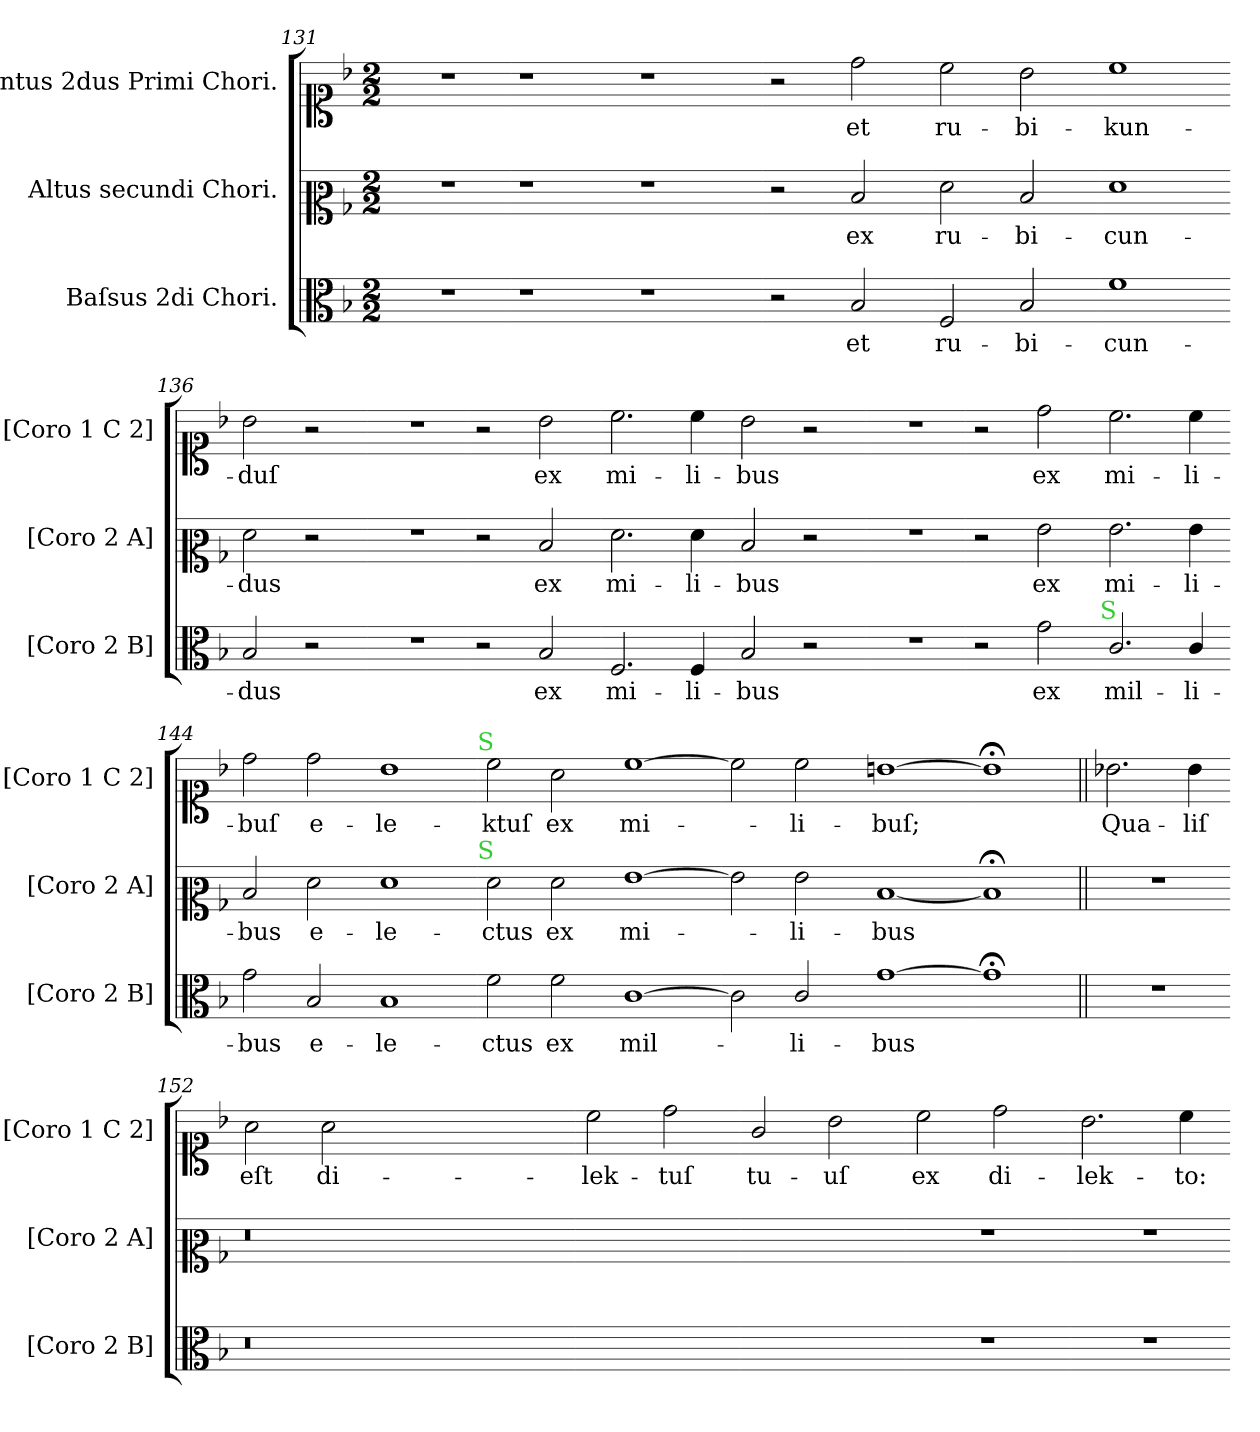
**kern	**text	**kern	**text	**kern	**text
*part3	*part3	*part2	*part2	*part1	*part1
*staff3	*staff3	*staff2	*staff2	*staff1	*staff1
*I"Baſsus 2di Chori.	*	*I"Altus secundi Chori.	*	*I"Cantus 2dus Primi Chori.	*
*I'[Coro 2 B]	*	*I'[Coro 2 A]	*	*I'[Coro 1 C 2]	*
*clefC3	*	*clefC2	*	*clefC1	*
*k[b-]	*	*k[b-]	*	*k[b-]	*
*F:	*	*F:	*	*F:	*
*M2/2	*	*M2/2	*	*M2/2	*
=131	=131	=131	=131	=131	=131
1r	.	1r	.	1r	.
=132-	=132-	=132-	=132-	=132-	=132-
1r	.	1r	.	1r	.
1r	.	1r	.	1r	.
=133-	=133-	=133-	=133-	=133-	=133-
2r	.	2r	.	2r	.
2B-/	et	2d/	ex	2dd\	et
=134-	=134-	=134-	=134-	=134-	=134-
2F/	ru-	2f\	ru-	2cc\	ru-
2B-/	-bi-	2d/	-bi-	2b-\	-bi-
=135-	=135-	=135-	=135-	=135-	=135-
1f	-cun-	1f	-cun-	1cc	-kun-
=136-	=136-	=136-	=136-	=136-	=136-
2B-/	-dus	2f\	-dus	2b-\	-duſ
2r	.	2r	.	2r	.
=137-	=137-	=137-	=137-	=137-	=137-
1r	.	1r	.	1r	.
=138-	=138-	=138-	=138-	=138-	=138-
2r	.	2r	.	2r	.
2B-/	ex	2d/	ex	2b-\	ex
=139-	=139-	=139-	=139-	=139-	=139-
2.F/	mi-	2.f\	mi-	2.cc\	mi-
4F/	-li-	4f\	-li-	4cc\	-li-
=140-	=140-	=140-	=140-	=140-	=140-
2B-/	-bus	2d/	-bus	2b-\	-bus
2r	.	2r	.	2r	.
=141-	=141-	=141-	=141-	=141-	=141-
1r	.	1r	.	1r	.
=142-	=142-	=142-	=142-	=142-	=142-
2r	.	2r	.	2r	.
2g\	ex	2g\	ex	2dd\	ex
!LO:TX:a:color=limegreen:t=S	!	!	!	!	!
=143-	=143-	=143-	=143-	=143-	=143-
2.c/	mil-	2.g\	mi-	2.cc\	mi-
4c/	-li-	4g\	-li-	4cc\	-li-
=144-	=144-	=144-	=144-	=144-	=144-
2g\	-bus	2d/	-bus	2dd\	-buſ
2B-/	e-	2f\	e-	2dd\	e-
=145-	=145-	=145-	=145-	=145-	=145-
1B-	-le-	1f	-le-	1b-	-le-
!	!	!	!	!LO:TX:a:color=limegreen:t=S	!
!	!	!LO:TX:a:color=limegreen:t=S	!	!	!
=146-	=146-	=146-	=146-	=146-	=146-
2f\	-ctus	2f\	-ctus	2cc\	-ktuſ
2f\	ex	2f\	ex	2a\	ex
=147-	=147-	=147-	=147-	=147-	=147-
[1c	mil-	[1g	mi-	[1cc	mi-
=148-	=148-	=148-	=148-	=148-	=148-
2c]	.	2g]	.	2cc]	.
2c/	-li-	2g\	-li-	2cc\	-li-
=149-	=149-	=149-	=149-	=149-	=149-
[1g	-bus	[1d	-bus	[1bn	-buſ;
=150-	=150-	=150-	=150-	=150-	=150-
1g;<;]	.	1d;<;]	.	1b;<;]	.
=151||	=151||	=151||	=151||	=151||	=151||
1r	.	1r	.	2.b-X\	Qua-
.	.	.	.	4b-\	-liſ
=152-	=152-	=152-	=152-	=152-	=152-
0.r	.	0.r	.	2a\	-eſt
.	.	.	.	2a\	di-
.	.	.	.	0ryy	.
=153-	=153-	=153-	=153-	=153-	=153-
1ryy	.	1ryy	.	2cc\	-lek-
.	.	.	.	2dd\	-tuſ
=154-	=154-	=154-	=154-	=154-	=154-
1ryy	.	1ryy	.	2g/	tu-
.	.	.	.	2b-\	-uſ
=155-	=155-	=155-	=155-	=155-	=155-
1r	.	1r	.	2cc\	ex
.	.	.	.	2dd\	di-
=156-	=156-	=156-	=156-	=156-	=156-
1r	.	1r	.	2.b-\	-lek-
.	.	.	.	4cc\	-to:
=-	=-	=-	=-	=-	=-
*-	*-	*-	*-	*-	*-
